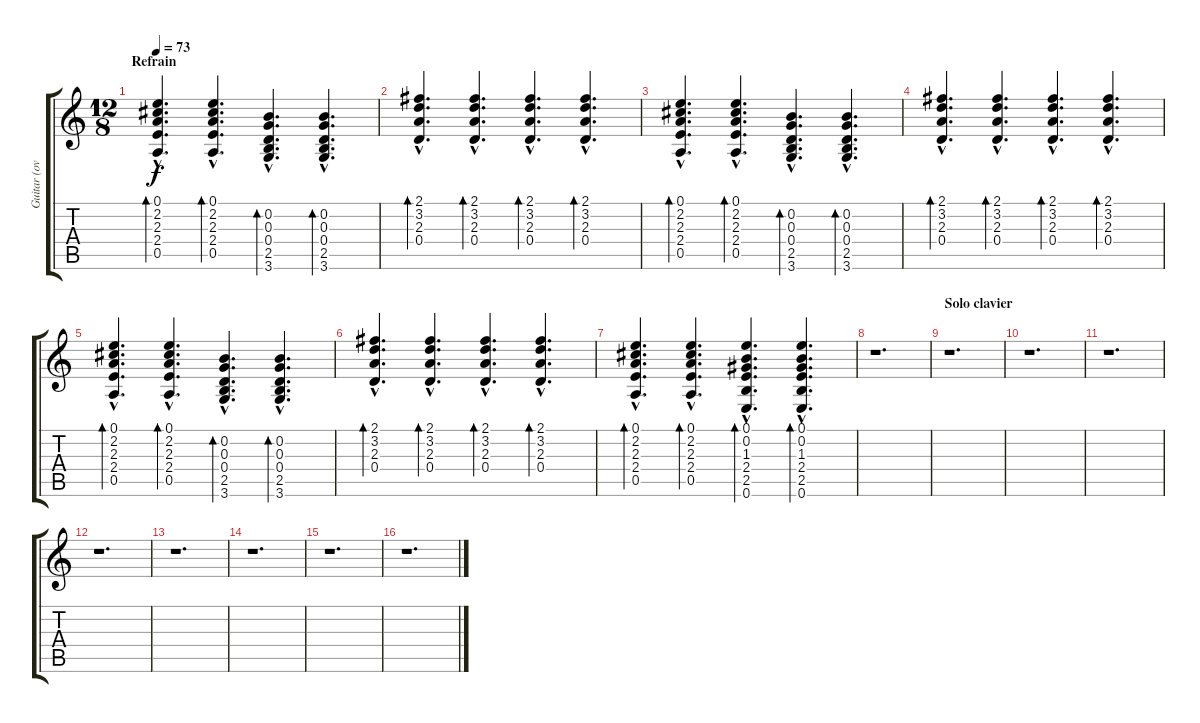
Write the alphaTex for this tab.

\track ("Guitar (overdrive)" "Guitar (ov") {instrument overdrivenguitar}
\staff {score tabs}
\tuning (E4 B3 G3 D3 A2 E2) {hide}
\ts (12 8)
\section ("" "Refrain")
\tempo 73
\clef g2
\ks c
(0.1{hac} 2.2{hac} 2.3{hac} 2.4{hac} 0.5{hac}).4{d bd 60 dy f} (0.1{hac} 2.2{hac} 2.3{hac} 2.4{hac} 0.5{hac}).4{d bd 60} (0.2{hac} 0.3{hac} 0.4{hac} 2.5{hac} 3.6{hac}).4{d bd 60} (0.2{hac} 0.3{hac} 0.4{hac} 2.5{hac} 3.6{hac}).4{d bd 60} |
(2.1{hac} 3.2{hac} 2.3{hac} 0.4{hac}).4{d bd 60} (2.1{hac} 3.2{hac} 2.3{hac} 0.4{hac}).4{d bd 60} (2.1{hac} 3.2{hac} 2.3{hac} 0.4{hac}).4{d bd 60} (2.1{hac} 3.2{hac} 2.3{hac} 0.4{hac}).4{d bd 60} |
(0.1{hac} 2.2{hac} 2.3{hac} 2.4{hac} 0.5{hac}).4{d bd 60} (0.1{hac} 2.2{hac} 2.3{hac} 2.4{hac} 0.5{hac}).4{d bd 60} (0.2{hac} 0.3{hac} 0.4{hac} 2.5{hac} 3.6{hac}).4{d bd 60} (0.2{hac} 0.3{hac} 0.4{hac} 2.5{hac} 3.6{hac}).4{d bd 60} |
(2.1{hac} 3.2{hac} 2.3{hac} 0.4{hac}).4{d bd 60} (2.1{hac} 3.2{hac} 2.3{hac} 0.4{hac}).4{d bd 60} (2.1{hac} 3.2{hac} 2.3{hac} 0.4{hac}).4{d bd 60} (2.1{hac} 3.2{hac} 2.3{hac} 0.4{hac}).4{d bd 60} |
(0.1{hac} 2.2{hac} 2.3{hac} 2.4{hac} 0.5{hac}).4{d bd 60} (0.1{hac} 2.2{hac} 2.3{hac} 2.4{hac} 0.5{hac}).4{d bd 60} (0.2{hac} 0.3{hac} 0.4{hac} 2.5{hac} 3.6{hac}).4{d bd 60} (0.2{hac} 0.3{hac} 0.4{hac} 2.5{hac} 3.6{hac}).4{d bd 60} |
(2.1{hac} 3.2{hac} 2.3{hac} 0.4{hac}).4{d bd 60} (2.1{hac} 3.2{hac} 2.3{hac} 0.4{hac}).4{d bd 60} (2.1{hac} 3.2{hac} 2.3{hac} 0.4{hac}).4{d bd 60} (2.1{hac} 3.2{hac} 2.3{hac} 0.4{hac}).4{d bd 60} |
(0.1{hac} 2.2{hac} 2.3{hac} 2.4{hac} 0.5{hac}).4{d bd 60} (0.1{hac} 2.2{hac} 2.3{hac} 2.4{hac} 0.5{hac}).4{d bd 60} (0.1{hac} 0.2{hac} 1.3{hac} 2.4{hac} 2.5{hac} 0.6{hac}).4{d bd 60} (0.1{hac} 0.2{hac} 1.3{hac} 2.4{hac} 2.5{hac} 0.6{hac}).4{d bd 60} |
r.1{d} |
\section ("" "Solo clavier")
r.1{d} |
r.1{d} |
r.1{d} |
r.1{d} |
r.1{d} |
r.1{d} |
r.1{d} |
r.1{d}
